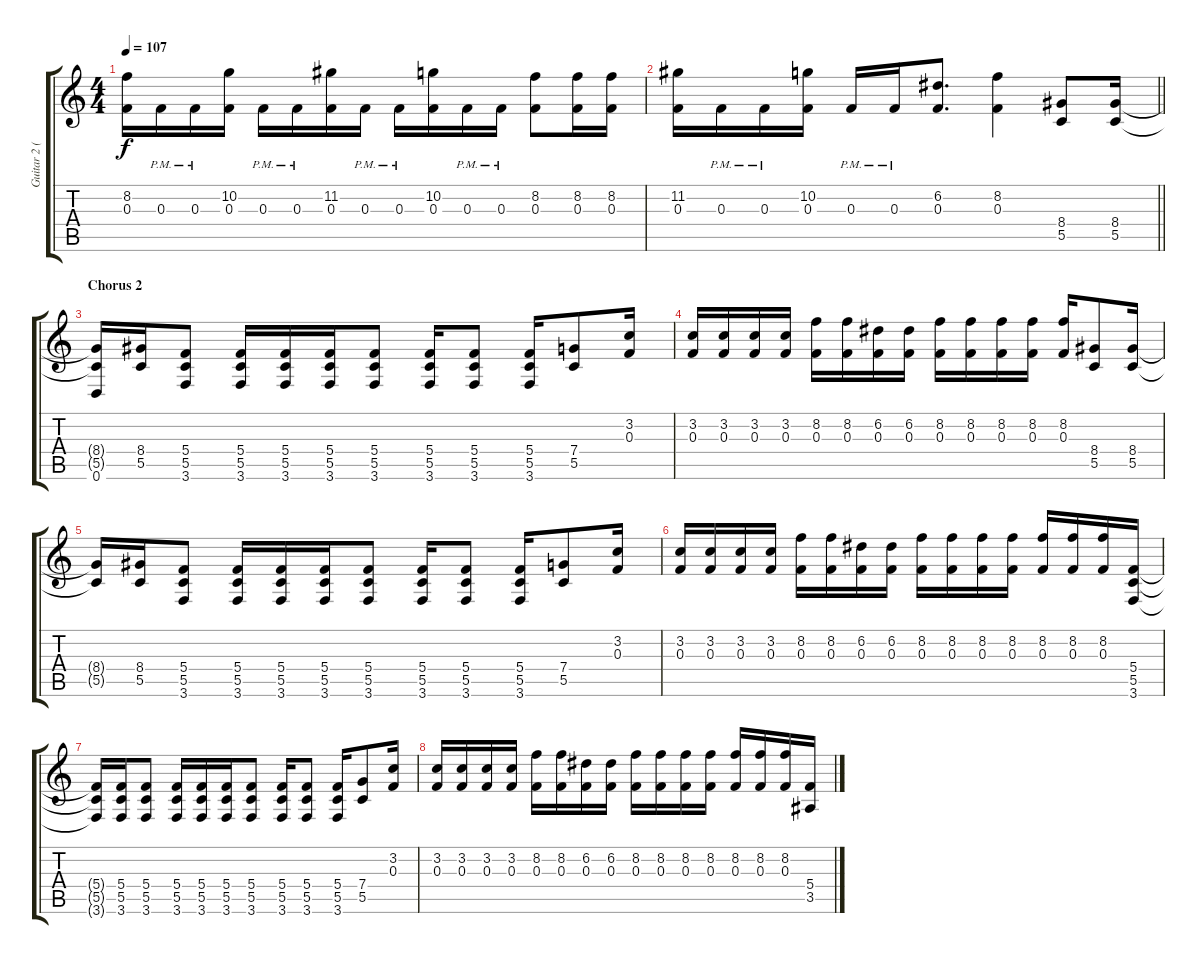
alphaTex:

\track ("Guitar 2 (Ramos)" "Guitar 2 (") {instrument distortionguitar}
\staff {score tabs}
\tuning (D4 A3 F3 C3 G2 D2) {hide}
\ts (4 4)
\tempo 107
\clef g2
\ks c
(8.2 0.3).16{dy f} 0.3{pm}.16 0.3{pm}.16 (10.2 0.3).16 0.3{pm}.16 0.3{pm}.16 (11.2 0.3).16 0.3{pm}.16 0.3{pm}.16 (10.2 0.3).16 0.3{pm}.16 0.3{pm}.16 (8.2 0.3).8 (8.2 0.3).16 (8.2 0.3).16 |
\barLineRight lightlight
(11.2 0.3).16 0.3{pm}.16 0.3{pm}.16 (10.2 0.3).16 0.3{pm}.16 0.3{pm}.16 (6.2 0.3).8{d} (8.2 0.3).4 (8.4 5.5).8 (8.4 5.5).16 |
\section ("" "Chorus 2")
(8.4{t} 5.5{t} 0.6).16 (8.4 5.5).16 (5.4 5.5 3.6).8 (5.4 5.5 3.6).16 (5.4 5.5 3.6).16 (5.4 5.5 3.6).16 (5.4 5.5 3.6).8 (5.4 5.5 3.6).16 (5.4 5.5 3.6).8 (5.4 5.5 3.6).16 (7.4 5.5).8 (3.2 0.3).16 |
(3.2 0.3).16 (3.2 0.3).16 (3.2 0.3).16 (3.2 0.3).16 (8.2 0.3).16 (8.2 0.3).16 (6.2 0.3).16 (6.2 0.3).16 (8.2 0.3).16 (8.2 0.3).16 (8.2 0.3).16 (8.2 0.3).16 (8.2 0.3).16 (8.4 5.5).8 (8.4 5.5).16 |
(8.4{t} 5.5{t}).16 (8.4 5.5).16 (5.4 5.5 3.6).8 (5.4 5.5 3.6).16 (5.4 5.5 3.6).16 (5.4 5.5 3.6).16 (5.4 5.5 3.6).8 (5.4 5.5 3.6).16 (5.4 5.5 3.6).8 (5.4 5.5 3.6).16 (7.4 5.5).8 (3.2 0.3).16 |
(3.2 0.3).16 (3.2 0.3).16 (3.2 0.3).16 (3.2 0.3).16 (8.2 0.3).16 (8.2 0.3).16 (6.2 0.3).16 (6.2 0.3).16 (8.2 0.3).16 (8.2 0.3).16 (8.2 0.3).16 (8.2 0.3).16 (8.2 0.3).16 (8.2 0.3).16 (8.2 0.3).16 (5.4 5.5 3.6).16 |
(5.4{t} 5.5{t} 3.6{t}).16 (5.4 5.5 3.6).16 (5.4 5.5 3.6).8 (5.4 5.5 3.6).16 (5.4 5.5 3.6).16 (5.4 5.5 3.6).16 (5.4 5.5 3.6).8 (5.4 5.5 3.6).16 (5.4 5.5 3.6).8 (5.4 5.5 3.6).16 (7.4 5.5).8 (3.2 0.3).16 |
(3.2 0.3).16 (3.2 0.3).16 (3.2 0.3).16 (3.2 0.3).16 (8.2 0.3).16 (8.2 0.3).16 (6.2 0.3).16 (6.2 0.3).16 (8.2 0.3).16 (8.2 0.3).16 (8.2 0.3).16 (8.2 0.3).16 (8.2 0.3).16 (8.2 0.3).16 (8.2 0.3).16 (5.4 3.5).16
